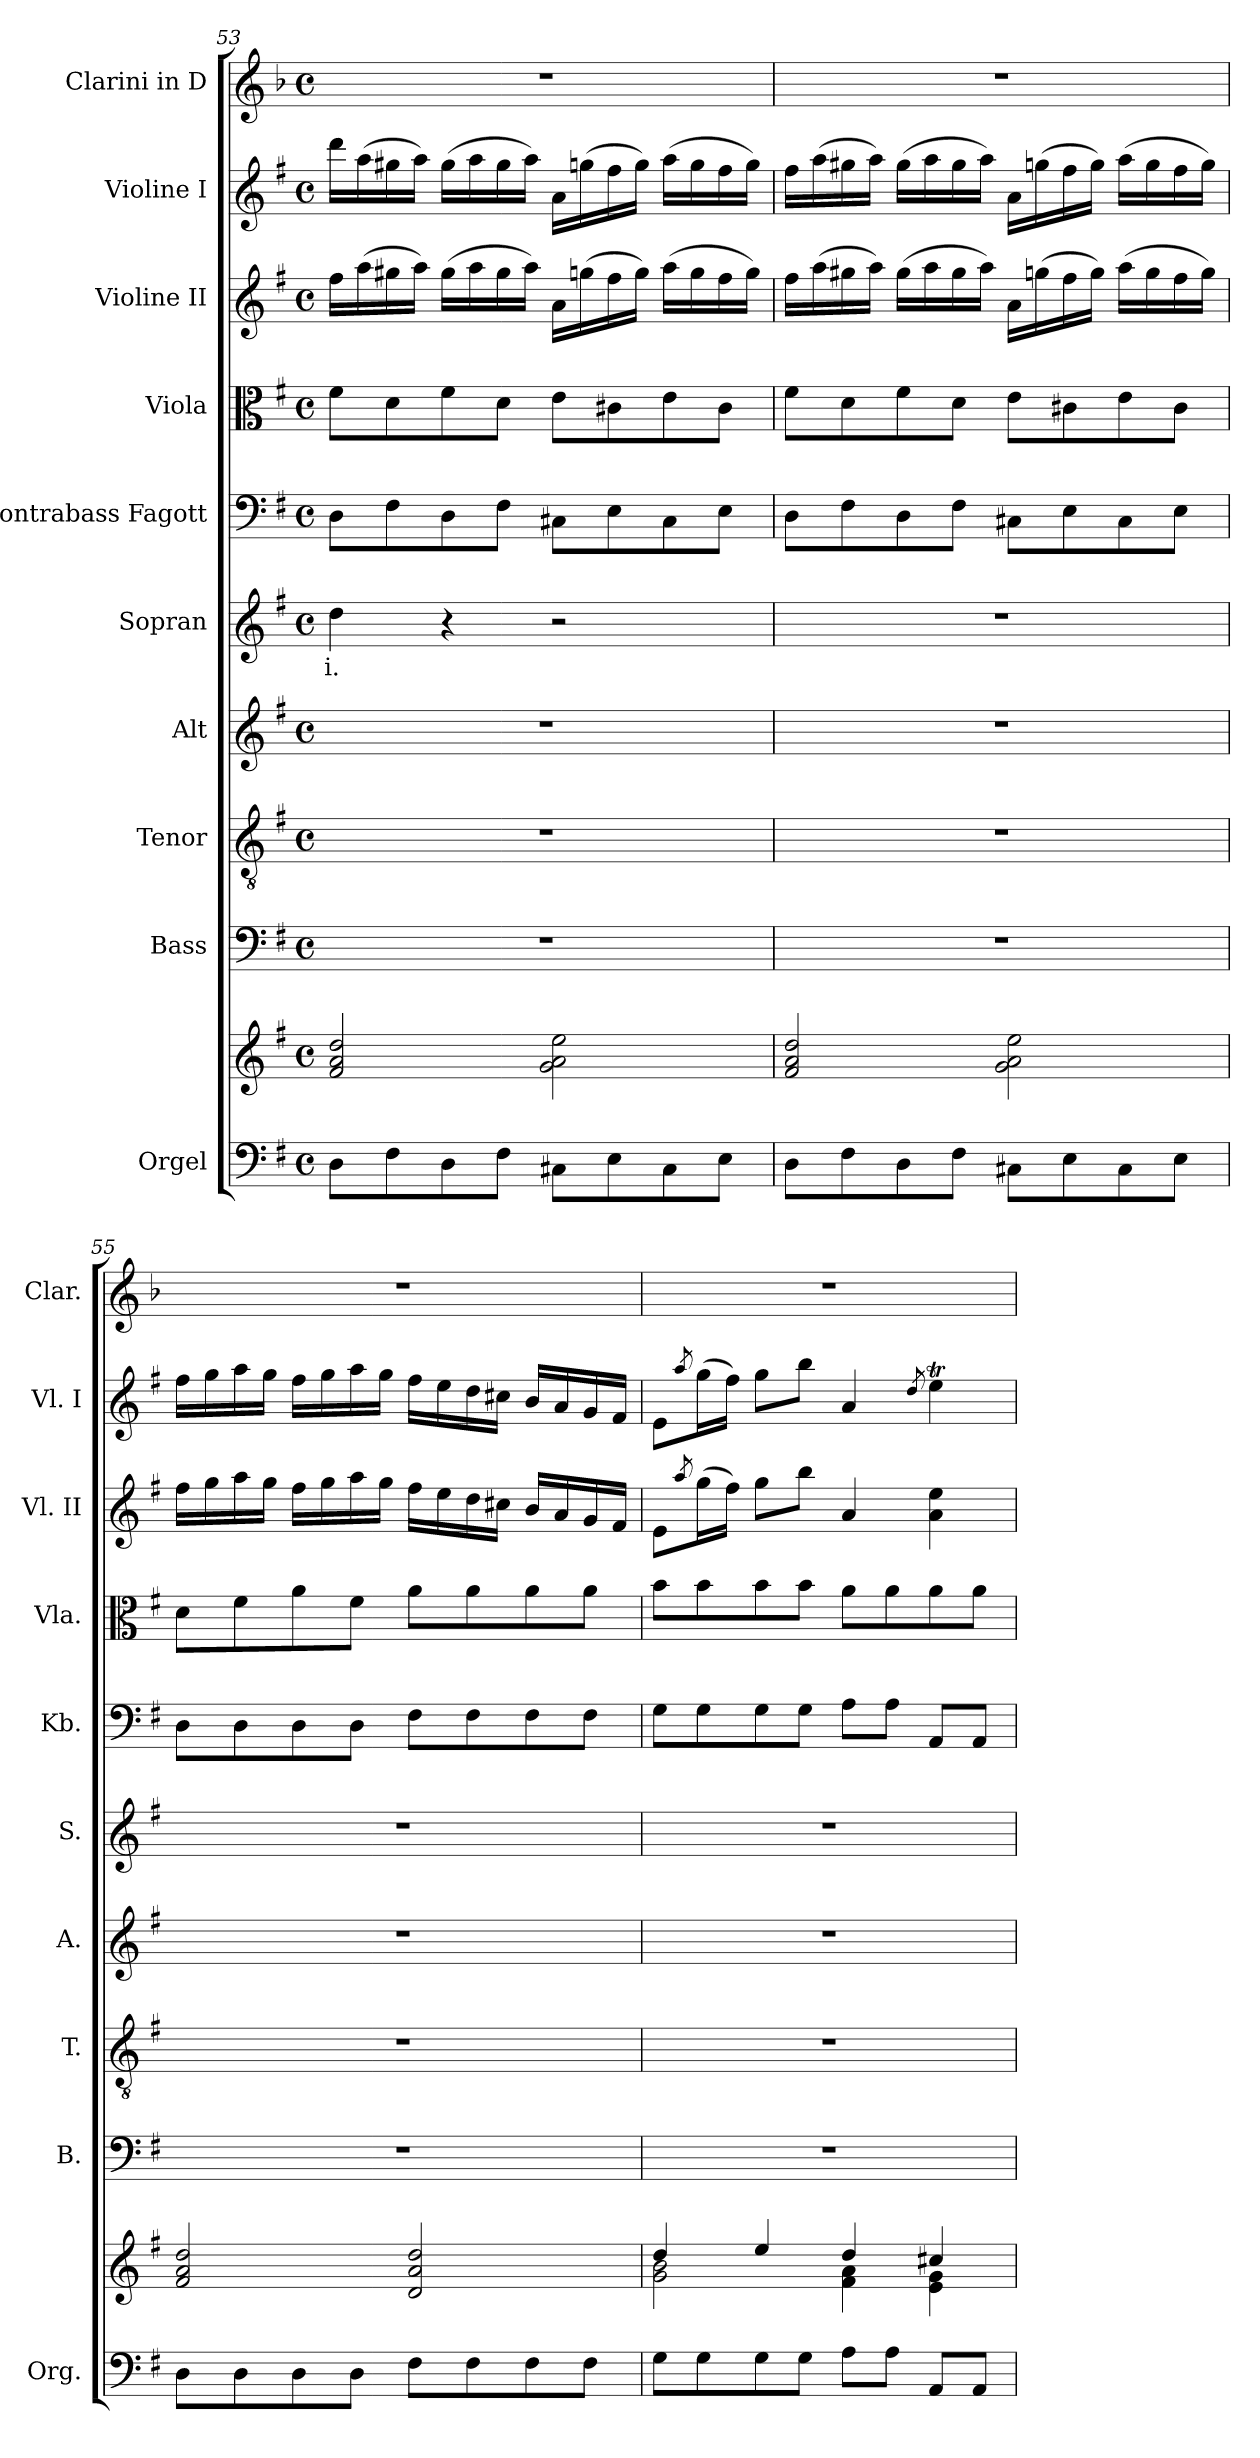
**kern	**kern	**kern	**kern	**kern	**kern	**text	**kern	**kern	**kern	**kern	**kern
*part10	*part10	*part9	*part8	*part7	*part6	*part6	*part5	*part4	*part3	*part2	*part1
*staff11	*staff10	*staff9	*staff8	*staff7	*staff6	*staff6	*staff5	*staff4	*staff3	*staff2	*staff1
*I"Orgel	*	*I"Bass	*I"Tenor	*I"Alt	*I"Sopran	*	*I"Kontrabass Fagott	*I"Viola	*I"Violine II	*I"Violine I	*I"Clarini in D
*I'Org.	*	*I'B.	*I'T.	*I'A.	*I'S.	*	*I'Kb.	*I'Vla.	*I'Vl. II	*I'Vl. I	*I'Clar.
*clefF4	*clefG2	*clefF4	*clefGv2	*clefG2	*clefG2	*	*clefF4	*clefC3	*clefG2	*clefG2	*clefG2
*	*	*	*	*	*	*	*ITrd7c12	*	*	*	*ITrd-1c-2
*k[f#]	*k[f#]	*k[f#]	*k[f#]	*k[f#]	*k[f#]	*	*k[f#]	*k[f#]	*k[f#]	*k[f#]	*k[f#]
*G:	*G:	*G:	*G:	*G:	*G:	*	*G:	*G:	*G:	*G:	*G:
*M4/4	*M4/4	*M4/4	*M4/4	*M4/4	*M4/4	*	*M4/4	*M4/4	*M4/4	*M4/4	*M4/4
*met(c)	*met(c)	*met(c)	*met(c)	*met(c)	*met(c)	*	*met(c)	*met(c)	*met(c)	*met(c)	*met(c)
=53	=53	=53	=53	=53	=53	=53	=53	=53	=53	=53	=53
!	!	!	!	!	!	!LO:LY:b	!	!	!	!	!
8D\L	2f#/ 2a/ 2dd/	1r	1r	1r	4dd\	-i.	8DD\L	8f#\L	16ff#\LL	16ddd\LL	1r
.	.	.	.	.	.	.	.	.	(>16aa\	(>16aa\	.
8F#\	.	.	.	.	.	.	8FF#\	8d\	16gg#X\	16gg#X\	.
.	.	.	.	.	.	.	.	.	16aa\JJ)	16aa\JJ)	.
8D\	.	.	.	.	4r	.	8DD\	8f#\	(>16gg#\LL	(>16gg#\LL	.
.	.	.	.	.	.	.	.	.	16aa\	16aa\	.
8F#\J	.	.	.	.	.	.	8FF#\J	8d\J	16gg#\	16gg#\	.
.	.	.	.	.	.	.	.	.	16aa\JJ)	16aa\JJ)	.
8C#X\L	2g\ 2a\ 2ee\	.	.	.	2r	.	8CC#X\L	8e\L	16a\LL	16a\LL	.
.	.	.	.	.	.	.	.	.	(>16ggn\	(>16ggn\	.
8E\	.	.	.	.	.	.	8EE\	8c#X\	16ff#\	16ff#\	.
.	.	.	.	.	.	.	.	.	16gg\JJ)	16gg\JJ)	.
8C#\	.	.	.	.	.	.	8CC#\	8e\	(>16aa\LL	(>16aa\LL	.
.	.	.	.	.	.	.	.	.	16gg\	16gg\	.
8E\J	.	.	.	.	.	.	8EE\J	8c#\J	16ff#\	16ff#\	.
.	.	.	.	.	.	.	.	.	16gg\JJ)	16gg\JJ)	.
=54	=54	=54	=54	=54	=54	=54	=54	=54	=54	=54	=54
8D\L	2f#/ 2a/ 2dd/	1r	1r	1r	1r	.	8DD\L	8f#\L	16ff#\LL	16ff#\LL	1r
.	.	.	.	.	.	.	.	.	(>16aa\	(>16aa\	.
8F#\	.	.	.	.	.	.	8FF#\	8d\	16gg#X\	16gg#X\	.
.	.	.	.	.	.	.	.	.	16aa\JJ)	16aa\JJ)	.
8D\	.	.	.	.	.	.	8DD\	8f#\	(>16gg#\LL	(>16gg#\LL	.
.	.	.	.	.	.	.	.	.	16aa\	16aa\	.
8F#\J	.	.	.	.	.	.	8FF#\J	8d\J	16gg#\	16gg#\	.
.	.	.	.	.	.	.	.	.	16aa\JJ)	16aa\JJ)	.
8C#X\L	2g\ 2a\ 2ee\	.	.	.	.	.	8CC#X\L	8e\L	16a\LL	16a\LL	.
.	.	.	.	.	.	.	.	.	(>16ggn\	(>16ggn\	.
8E\	.	.	.	.	.	.	8EE\	8c#X\	16ff#\	16ff#\	.
.	.	.	.	.	.	.	.	.	16gg\JJ)	16gg\JJ)	.
8C#\	.	.	.	.	.	.	8CC#\	8e\	(>16aa\LL	(>16aa\LL	.
.	.	.	.	.	.	.	.	.	16gg\	16gg\	.
8E\J	.	.	.	.	.	.	8EE\J	8c#\J	16ff#\	16ff#\	.
.	.	.	.	.	.	.	.	.	16gg\JJ)	16gg\JJ)	.
!!LO:PB:g=z
=55	=55	=55	=55	=55	=55	=55	=55	=55	=55	=55	=55
8D\L	2f#/ 2a/ 2dd/	1r	1r	1r	1r	.	8DD\L	8d\L	16ff#\LL	16ff#\LL	1r
.	.	.	.	.	.	.	.	.	16gg\	16gg\	.
8D\	.	.	.	.	.	.	8DD\	8f#\	16aa\	16aa\	.
.	.	.	.	.	.	.	.	.	16gg\JJ	16gg\JJ	.
8D\	.	.	.	.	.	.	8DD\	8a\	16ff#\LL	16ff#\LL	.
.	.	.	.	.	.	.	.	.	16gg\	16gg\	.
8D\J	.	.	.	.	.	.	8DD\J	8f#\J	16aa\	16aa\	.
.	.	.	.	.	.	.	.	.	16gg\JJ	16gg\JJ	.
8F#\L	2d/ 2a/ 2dd/	.	.	.	.	.	8FF#\L	8a\L	16ff#\LL	16ff#\LL	.
.	.	.	.	.	.	.	.	.	16ee\	16ee\	.
8F#\	.	.	.	.	.	.	8FF#\	8a\	16dd\	16dd\	.
.	.	.	.	.	.	.	.	.	16cc#X\JJ	16cc#X\JJ	.
8F#\	.	.	.	.	.	.	8FF#\	8a\	16b/LL	16b/LL	.
.	.	.	.	.	.	.	.	.	16a/	16a/	.
8F#\J	.	.	.	.	.	.	8FF#\J	8a\J	16g/	16g/	.
.	.	.	.	.	.	.	.	.	16f#/JJ	16f#/JJ	.
=56	=56	=56	=56	=56	=56	=56	=56	=56	=56	=56	=56
*	*^	*	*	*	*	*	*	*	*	*	*
8G\L	4dd/	2g\ 2b\	1r	1r	1r	1r	.	8GG\L	8b\L	8e\L	8e\L	1r
.	.	.	.	.	.	.	.	.	.	8qaa/	8qaa/	.
8G\	.	.	.	.	.	.	.	8GG\	8b\	(>16gg\L	(>16gg\L	.
.	.	.	.	.	.	.	.	.	.	16ff#\JJ)	16ff#\JJ)	.
8G\	4ee/	.	.	.	.	.	.	8GG\	8b\	8gg\L	8gg\L	.
8G\J	.	.	.	.	.	.	.	8GG\J	8b\J	8bb\J	8bb\J	.
8A\L	4dd/	4f#\ 4a\	.	.	.	.	.	8AA\L	8a\L	4a/	4a/	.
8A\J	.	.	.	.	.	.	.	8AA\J	8a\	.	.	.
.	.	.	.	.	.	.	.	.	.	.	8qdd/	.
8AA/L	4cc#X/	4e\ 4g\	.	.	.	.	.	8AAA/L	8a\	4a\ 4ee\	4eeT\	.
8AA/J	.	.	.	.	.	.	.	8AAA/J	8a\J	.	.	.
*	*v	*v	*	*	*	*	*	*	*	*	*	*
=	=	=	=	=	=	=	=	=	=	=	=
*-	*-	*-	*-	*-	*-	*-	*-	*-	*-	*-	*-
